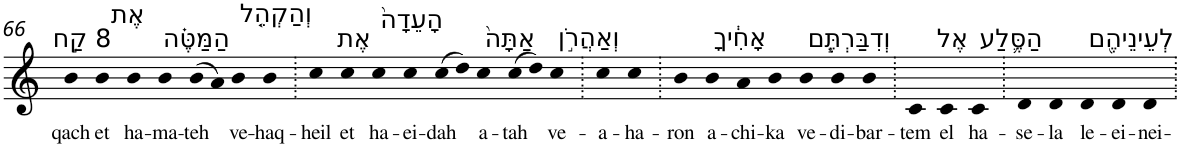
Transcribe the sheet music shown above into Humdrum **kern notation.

**kern	**text
*part1	*part1
*staff1	*staff1
*I"Piano	*
*I'Pno	*
!!LO:PB:g=z
*clefG2	*
*k[]	*
=66	=66
!LO:TX:a:t=8 קַ֣ח	!
!	!LO:LY:b
4b	qach
!LO:TX:a:t=אֶת	!
!	!LO:LY:b
4b	et
!LO:TX:a:t=הַמַּטֶּ֗ה	!
!	!LO:LY:b
4b	ha-
!	!LO:LY:b
4b	-ma-
!	!LO:LY:b
(>8b	-teh
8a)	.
!LO:TX:a:t=וְהַקְהֵ֤ל	!
!	!LO:LY:b
4b	ve-
!	!LO:LY:b
4b	-haq-
=67.	=67.
!	!LO:LY:b
4cc	-heil
!LO:TX:a:t=אֶת	!
!	!LO:LY:b
4cc	et
!LO:TX:a:t=הָעֵדָה֙	!
!	!LO:LY:b
4cc	ha-
!	!LO:LY:b
4cc	-ei-
!	!LO:LY:b
(>8cc	-dah
8dd)	.
!LO:TX:a:t=אַתָּה֙	!
!	!LO:LY:b
4cc	a-
!	!LO:LY:b
(>8cc	-tah
8dd)	.
!LO:TX:a:t=וְאַהֲרֹ֣ן	!
!	!LO:LY:b
4cc	ve-
=68.	=68.
!	!LO:LY:b
4cc	-a-
!	!LO:LY:b
4cc	-ha-
=69.	=69.
!	!LO:LY:b
4b	-ron
!LO:TX:a:t=אָחִ֔יךָ	!
!	!LO:LY:b
4b	a-
!	!LO:LY:b
4a	-chi-
!	!LO:LY:b
4b	-ka
!LO:TX:a:t=וְדִבַּרְתֶּ֧ם	!
!	!LO:LY:b
4b	ve-
!	!LO:LY:b
4b	-di-
!	!LO:LY:b
4b	-bar-
=70.	=70.
!	!LO:LY:b
4c	-tem
!LO:TX:a:t=אֶל	!
!	!LO:LY:b
4c	el
!LO:TX:a:t=הַסֶּ֛לַע	!
!	!LO:LY:b
4c	ha-
=71.	=71.
!	!LO:LY:b
4d	-se-
!	!LO:LY:b
4d	-la
!LO:TX:a:t=לְעֵינֵיהֶ֖ם	!
!	!LO:LY:b
4d	le-
!	!LO:LY:b
4d	-ei-
!	!LO:LY:b
4d	-nei-
=.	=.
*-	*-
